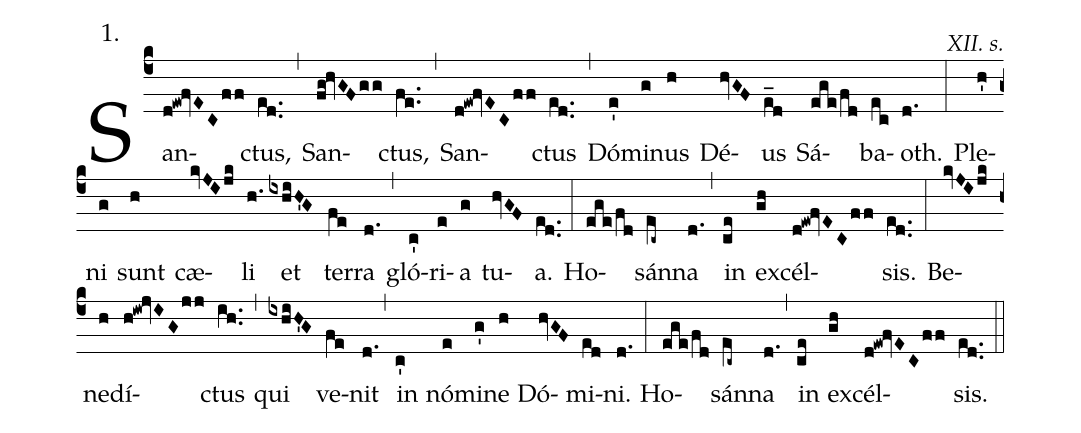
annotation:1.;
commentary:XII. s.;
%%
(c4) San(d!ew!fvECff)ctus,(ed..) (,) San(fg!hvGFgg)ctus,(fe..) (,) San(d!ew!fvECff)ctus(ed..) (,) Dó(e')mi(g)nus(h) Dé(hvGF)us(e_d) Sá(ege/fd)ba(ec)oth.(d.) (:) Ple(h')ni(g) sunt(h) cæ(kvJIjk)li(h.) et(ixhiH'G) ter(fe)ra(d.) (,) gló(c')ri(e)a(g) tu(hvGF)a.(ed..) (:) Ho(ege!/fd)sán(ec~)na(d.) (,) in(ce) ex(gh)cél(d!ew!fvECff)sis.(ed..) (:) Be(kvJIjk)ne(h)dí(h!iw!jvIGjj)ctus(ih..) (,) qui(ixhiH'G) ve(fe)nit(d.) (,) in(c') nó(e)mi(g')ne(h) Dó(hvGF)mi(ed)ni.(d.) (:) Ho(ege!/fd)sán(ec~)na(d.) (,) in(ce) ex(gh)cél(d!ew!fvECff)sis.(ed..) (::)
